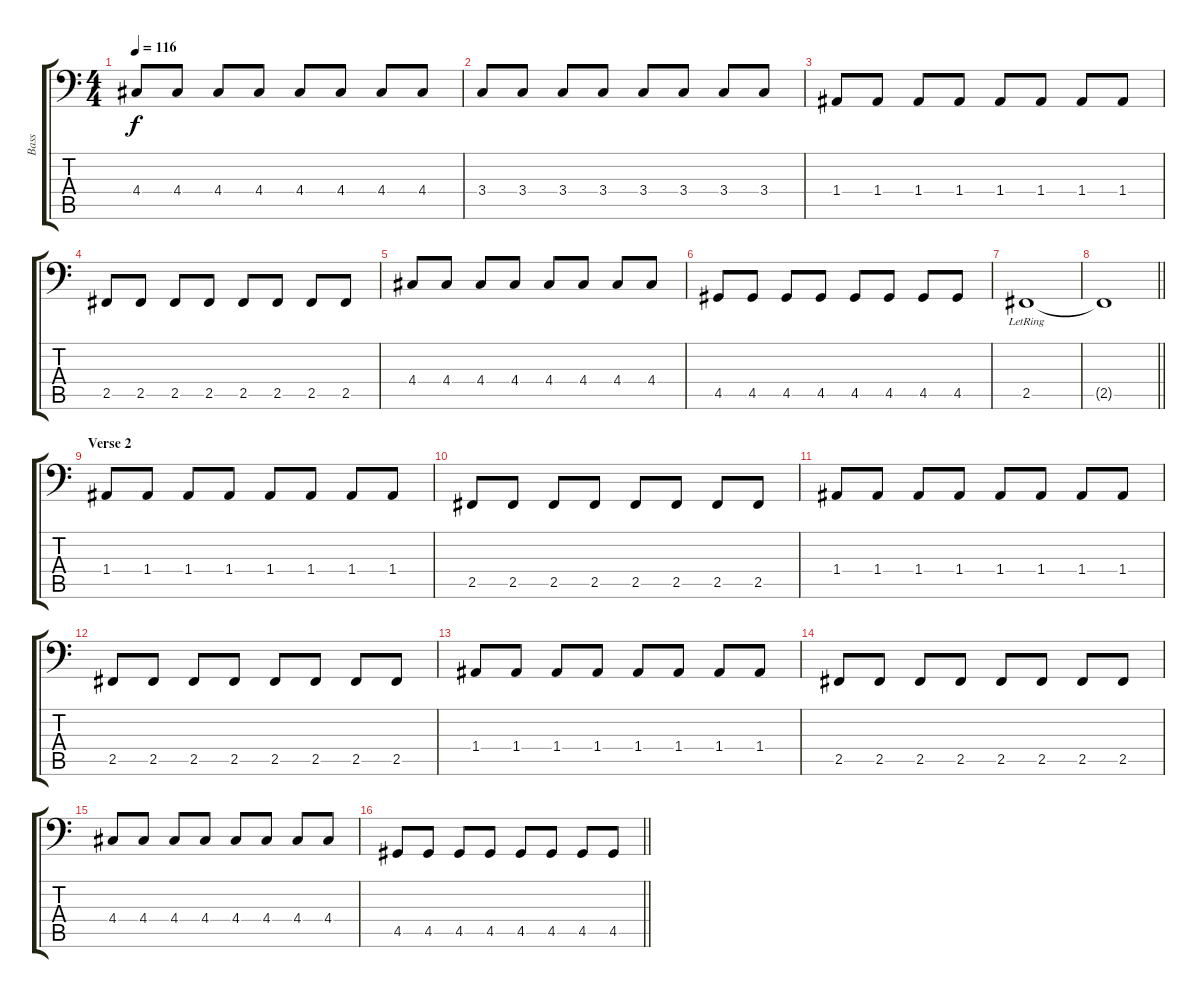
\track ("Bass" "Bass") {instrument electricbassfinger}
\staff {score tabs}
\tuning (C3 G2 D2 A1 E1 B0) {hide}
\ts (4 4)
\tempo 116
\clef f4
\ks c
4.4.8{dy f} 4.4.8 4.4.8 4.4.8 4.4.8 4.4.8 4.4.8 4.4.8 |
3.4.8 3.4.8 3.4.8 3.4.8 3.4.8 3.4.8 3.4.8 3.4.8 |
1.4.8 1.4.8 1.4.8 1.4.8 1.4.8 1.4.8 1.4.8 1.4.8 |
2.5.8 2.5.8 2.5.8 2.5.8 2.5.8 2.5.8 2.5.8 2.5.8 |
4.4.8 4.4.8 4.4.8 4.4.8 4.4.8 4.4.8 4.4.8 4.4.8 |
4.5.8 4.5.8 4.5.8 4.5.8 4.5.8 4.5.8 4.5.8 4.5.8 |
2.5{lr}.1 |
\barLineRight lightlight
2.5{t}.1 |
\section ("" "Verse 2")
1.4.8 1.4.8 1.4.8 1.4.8 1.4.8 1.4.8 1.4.8 1.4.8 |
2.5.8 2.5.8 2.5.8 2.5.8 2.5.8 2.5.8 2.5.8 2.5.8 |
1.4.8 1.4.8 1.4.8 1.4.8 1.4.8 1.4.8 1.4.8 1.4.8 |
2.5.8 2.5.8 2.5.8 2.5.8 2.5.8 2.5.8 2.5.8 2.5.8 |
1.4.8 1.4.8 1.4.8 1.4.8 1.4.8 1.4.8 1.4.8 1.4.8 |
2.5.8 2.5.8 2.5.8 2.5.8 2.5.8 2.5.8 2.5.8 2.5.8 |
4.4.8 4.4.8 4.4.8 4.4.8 4.4.8 4.4.8 4.4.8 4.4.8 |
\barLineRight lightlight
4.5.8 4.5.8 4.5.8 4.5.8 4.5.8 4.5.8 4.5.8 4.5.8
